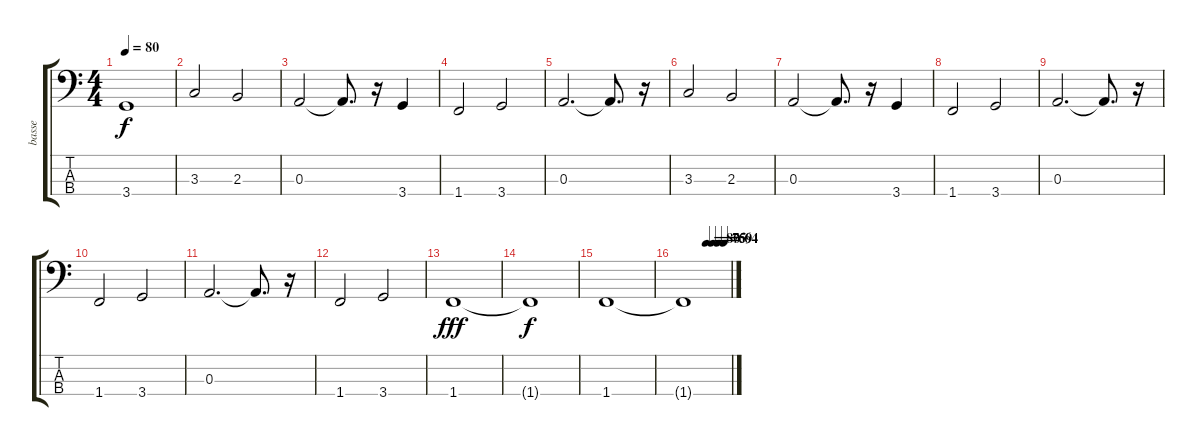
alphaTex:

\track ("basse" "basse") {instrument electricbassfinger}
\staff {score tabs}
\tuning (G2 D2 A1 E1) {hide}
\ts (4 4)
\tempo 80
\clef f4
\ks c
3.4.1{dy f} |
3.3.2 2.3.2 |
0.3.2 0.3{t}.8{d} r.16 3.4.4 |
1.4.2 3.4.2 |
0.3.2{d} 0.3{t}.8{d} r.16 |
3.3.2 2.3.2 |
0.3.2 0.3{t}.8{d} r.16 3.4.4 |
1.4.2 3.4.2 |
0.3.2{d} 0.3{t}.8{d} r.16 |
1.4.2 3.4.2 |
0.3.2{d} 0.3{t}.8{d} r.16 |
1.4.2 3.4.2 |
1.4.1{dy fff} |
1.4{t}.1{dy f} |
1.4.1 |
\tempo (80 0.5)
\tempo (75 0.625)
\tempo (69 0.75)
\tempo (64 0.875)
1.4{t}.1
